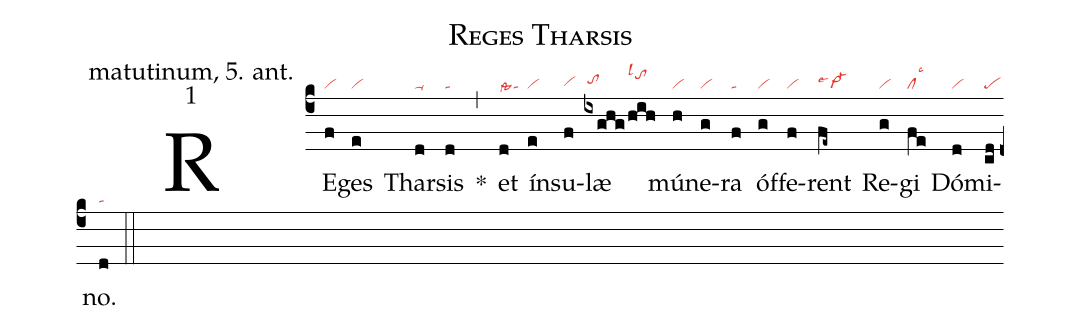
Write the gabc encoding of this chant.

name: Reges Tharsis;
office-part: matutinum, 5. ant.;
mode: 1;
nabc-lines: 1;
%%
(c4)
RE(f|vi)ges(e|vi) Thar(d|ta-)sis(d|ta) *(,)
et(d|talssta4) ín(e|vi)su(f|vihg)læ(ix!ghg/|/tohh|hih|tohjlsl1) mú(h|vi)ne(g|vi)ra(f|ta) óf(g|vi)fe(f|vi)rent(fe~|vi->lse4) Re(g|vi)gi(fe|cllsc3) Dó(d|vi)mi(cd|pe)no.(d|ta) (::)
